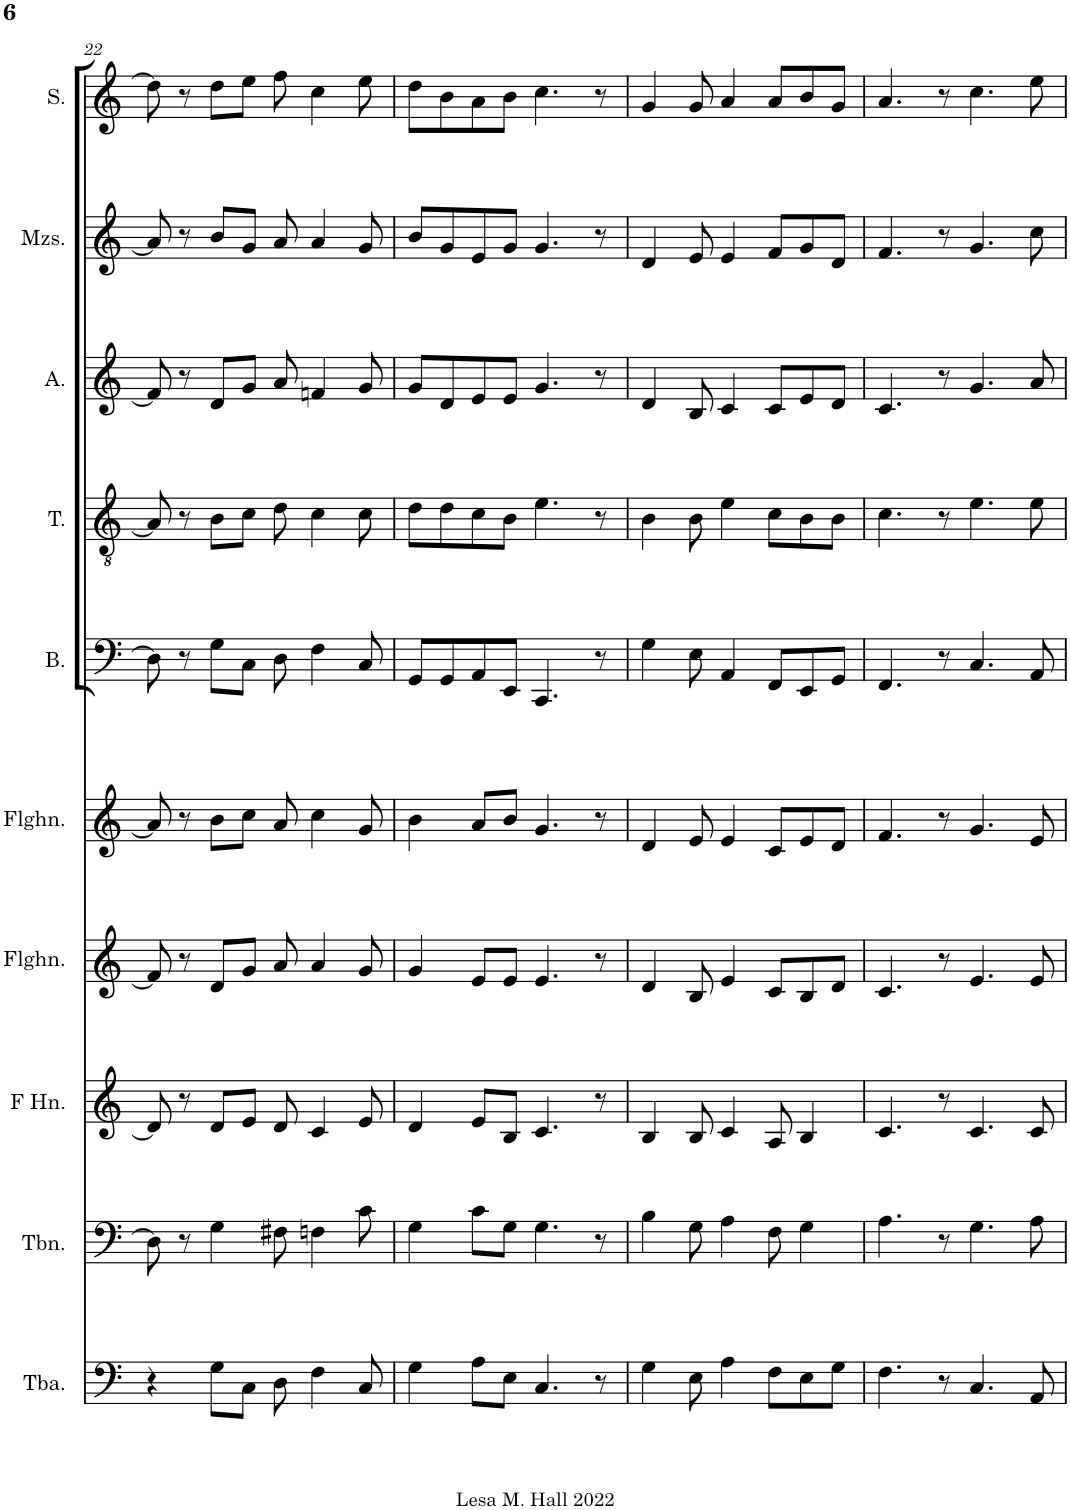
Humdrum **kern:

**kern	**kern	**kern	**kern	**kern	**kern	**kern	**kern	**kern	**kern
*part10	*part9	*part8	*part7	*part6	*part5	*part4	*part3	*part2	*part1
*staff10	*staff9	*staff8	*staff7	*staff6	*staff5	*staff4	*staff3	*staff2	*staff1
*I"Tuba	*I"Trombone	*I"Horn in F	*I"Flugelhorn	*I"Flugelhorn	*I"Bass	*I"Tenor	*I"Alto	*I"Mezzo-soprano	*I"Soprano
*I'Tba.	*I'Tbn.	*	*I'Flghn.	*I'Flghn.	*I'B.	*I'T.	*I'A.	*I'Mzs.	*I'S.
!!LO:PB:g=z
*clefF4	*clefF4	*clefG2	*clefG2	*clefG2	*clefF4	*clefGv2	*clefG2	*clefG2	*clefG2
*	*	*ITrd4c7	*ITrd1c2	*ITrd1c2	*	*	*	*	*
*k[]	*k[]	*k[]	*k[]	*k[]	*k[]	*k[]	*k[]	*k[]	*k[]
*M4/4	*M4/4	*M4/4	*M4/4	*M4/4	*M4/4	*M4/4	*M4/4	*M4/4	*M4/4
*met(c)	*met(c)	*met(c)	*met(c)	*met(c)	*met(c)	*met(c)	*met(c)	*met(c)	*met(c)
=22	=22	=22	=22	=22	=22	=22	=22	=22	=22
4r	8D\]	8d/]	8f#/]	8a/]	8D\]	8A/]	8f#/]	8a/]	8dd\]
.	8r	8r	8r	8r	8r	8r	8r	8r	8r
8G\L	4G\	8d/L	8d/L	8b\L	8G\L	8B\L	8d/L	8b/L	8dd\L
8C\J	.	8e/J	8g/J	8cc\J	8C\J	8c\J	8g/J	8g/J	8ee\J
8D\	8F#X\	8d/	8a/	8a/	8D\	8d\	8a/	8a/	8ff\
4F\	4Fn\	4c/	4a/	4cc\	4F\	4c\	4fn/	4a/	4cc\
8C/	8c\	8e/	8g/	8g/	8C/	8c\	8g/	8g/	8ee\
=23	=23	=23	=23	=23	=23	=23	=23	=23	=23
4G\	4G\	4d/	4g/	4b\	8GG/L	8d\L	8g/L	8b/L	8dd\L
.	.	.	.	.	8GG/	8d\	8d/	8g/	8b\
8A\L	8c\L	8e/L	8e/L	8a/L	8AA/	8c\	8e/	8e/	8a\
8E\J	8G\J	8B/J	8e/J	8b/J	8EE/J	8B\J	8e/J	8g/J	8b\J
4.C/	4.G\	4.c/	4.e/	4.g/	4.CC/	4.e\	4.g/	4.g/	4.cc\
8r	8r	8r	8r	8r	8r	8r	8r	8r	8r
=24	=24	=24	=24	=24	=24	=24	=24	=24	=24
4G\	4B\	4B/	4d/	4d/	4G\	4B\	4d/	4d/	4g/
8E\	8G\	8B/	8B/	8e/	8E\	8B\	8B/	8e/	8g/
4A\	4A\	4c/	4e/	4e/	4AA/	4e\	4c/	4e/	4a/
8F\L	8F\	8A/	8c/L	8c/L	8FF/L	8c\L	8c/L	8f/L	8a/L
8E\	4G\	4B/	8B/	8e/	8EE/	8B\	8e/	8g/	8b/
8G\J	.	.	8d/J	8d/J	8GG/J	8B\J	8d/J	8d/J	8g/J
=25	=25	=25	=25	=25	=25	=25	=25	=25	=25
4.F\	4.A\	4.c/	4.c/	4.f/	4.FF/	4.c\	4.c/	4.f/	4.a/
8r	8r	8r	8r	8r	8r	8r	8r	8r	8r
4.C/	4.G\	4.c/	4.e/	4.g/	4.C/	4.e\	4.g/	4.g/	4.cc\
8AA/	8A\	8c/	8e/	8e/	8AA/	8e\	8a/	8cc\	8ee\
=	=	=	=	=	=	=	=	=	=
*-	*-	*-	*-	*-	*-	*-	*-	*-	*-
